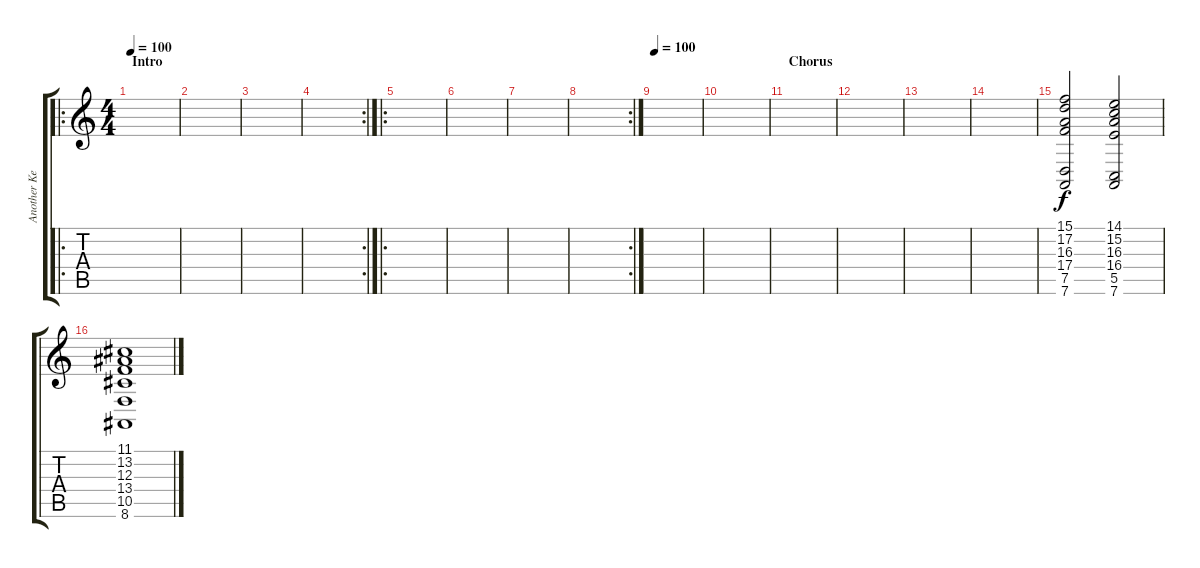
\track ("Another Keyboards" "Another Ke") {instrument pad2warm}
\staff {score tabs}
\tuning (D4 A3 F3 C3 G2 D2) {hide}
\ro
\ts (4 4)
\section ("" "Intro")
\tempo 100
\tempo 111
\tempo 100
\clef g2
\ks c
|
|
|
\rc 2
|
\ro
|
|
|
\rc 2
|
\tempo 100
|
|
\section ("" "Chorus")
|
|
|
|
(15.1 17.2 16.3 17.4 7.5 7.6).2 (14.1 15.2 16.3 16.4 5.5 7.6).2{dy f} |
(11.1 13.2 12.3 13.4 10.5 8.6).1
